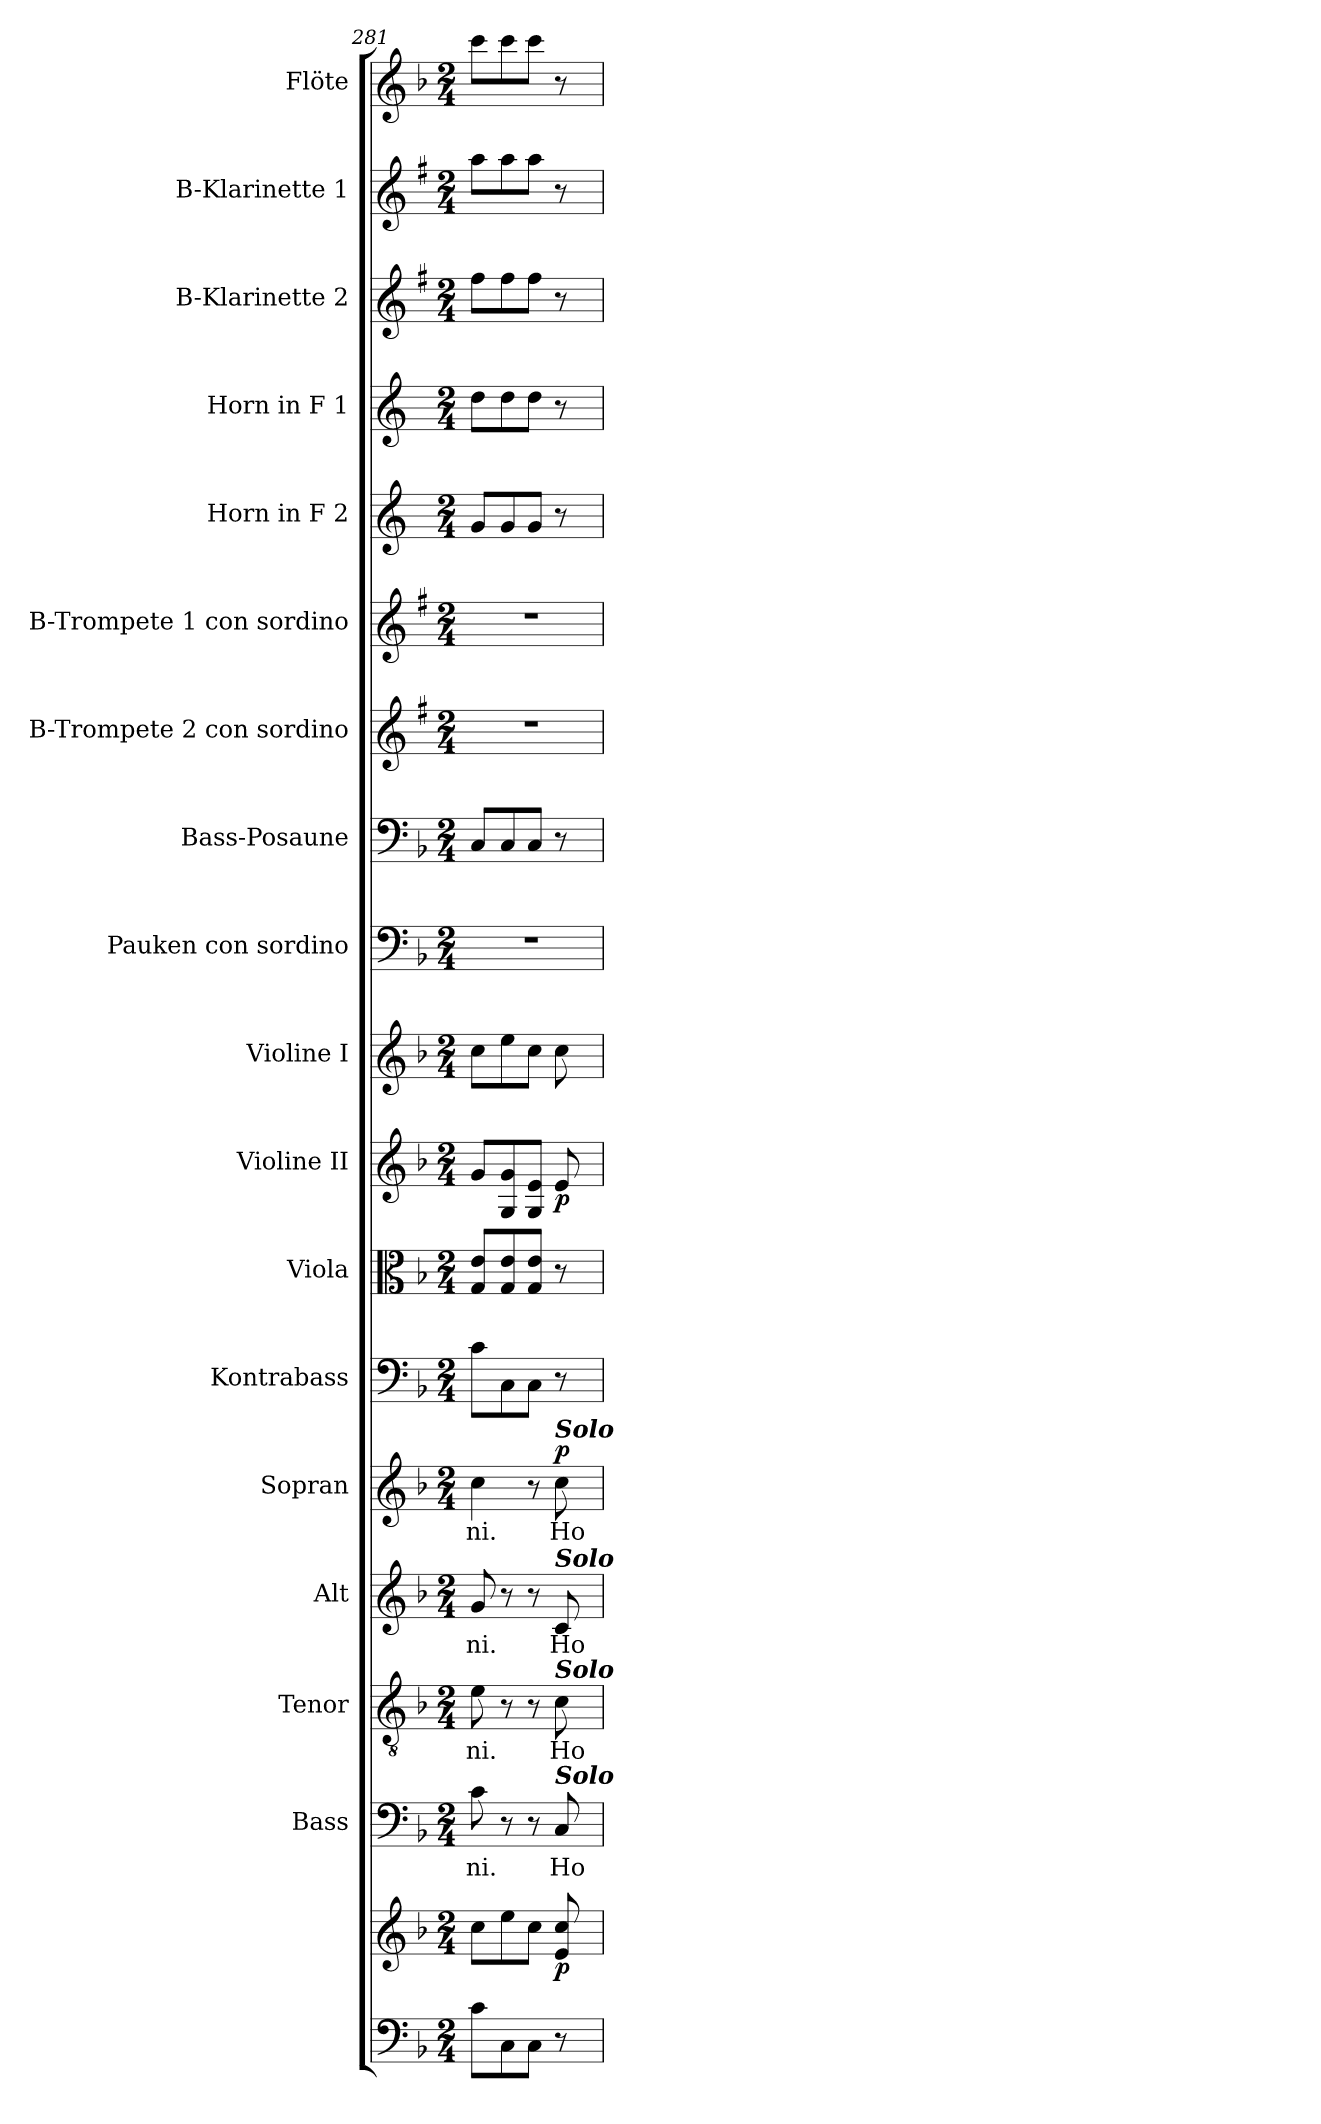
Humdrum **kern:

**kern	**kern	**dynam	**kern	**text	**kern	**text	**kern	**text	**kern	**text	**dynam	**kern	**kern	**kern	**dynam	**kern	**kern	**kern	**kern	**kern	**kern	**kern	**kern	**kern	**kern
*part18	*part18	*part18	*part17	*part17	*part16	*part16	*part15	*part15	*part14	*part14	*part14	*part13	*part12	*part11	*part11	*part10	*part9	*part8	*part7	*part6	*part5	*part4	*part3	*part2	*part1
*staff19	*staff18	*staff18/19	*staff17	*staff17	*staff16	*staff16	*staff15	*staff15	*staff14	*staff14	*staff14	*staff13	*staff12	*staff11	*staff11	*staff10	*staff9	*staff8	*staff7	*staff6	*staff5	*staff4	*staff3	*staff2	*staff1
*	*	*	*I"Bass	*	*I"Tenor	*	*I"Alt	*	*I"Sopran	*	*	*I"Kontrabass	*I"Viola	*I"Violine II	*	*I"Violine I	*I"Pauken con sordino	*I"Bass-Posaune	*I"B-Trompete 2 con sordino	*I"B-Trompete 1 con sordino	*I"Horn in F 2	*I"Horn in F 1	*I"B-Klarinette 2	*I"B-Klarinette 1	*I"Flöte
*	*	*	*I'B.	*	*I'T.	*	*I'A.	*	*I'S.	*	*	*I'Kb.	*I'Vla.	*I'Vl. II	*	*I'Vl. I	*I'Pk.	*I'B. Pos.	*I'B Trp. 2	*I'B Trp. 1	*	*	*I'B Kl. 2	*I'B Kl. 1	*I'Fl.
*clefF4	*clefG2	*	*clefF4	*	*clefGv2	*	*clefG2	*	*clefG2	*	*	*clefF4	*clefC3	*clefG2	*	*clefG2	*clefF4	*clefF4	*clefG2	*clefG2	*clefG2	*clefG2	*clefG2	*clefG2	*clefG2
*	*	*	*	*	*	*	*	*	*	*	*	*ITrd7c12	*	*	*	*	*	*	*ITrd1c2	*ITrd1c2	*ITrd4c7	*ITrd4c7	*ITrd1c2	*ITrd1c2	*
*k[b-]	*k[b-]	*	*k[b-]	*	*k[b-]	*	*k[b-]	*	*k[b-]	*	*	*k[b-]	*k[b-]	*k[b-]	*	*k[b-]	*k[b-]	*k[b-]	*k[b-]	*k[b-]	*k[b-]	*k[b-]	*k[b-]	*k[b-]	*k[b-]
*F:	*F:	*	*F:	*	*F:	*	*F:	*	*F:	*	*	*F:	*F:	*F:	*	*F:	*F:	*F:	*F:	*F:	*F:	*F:	*F:	*F:	*F:
*M2/4	*M2/4	*	*M2/4	*	*M2/4	*	*M2/4	*	*M2/4	*	*	*M2/4	*M2/4	*M2/4	*	*M2/4	*M2/4	*M2/4	*M2/4	*M2/4	*M2/4	*M2/4	*M2/4	*M2/4	*M2/4
=281	=281	=281	=281	=281	=281	=281	=281	=281	=281	=281	=281	=281	=281	=281	=281	=281	=281	=281	=281	=281	=281	=281	=281	=281	=281
!	!	!	!	!LO:LY:b	!	!LO:LY:b	!	!LO:LY:b	!	!LO:LY:b	!	!	!	!	!	!	!	!	!	!	!	!	!	!	!
8c\L	8cc\L	.	8c\	-ni.	8e\	-ni.	8g/	-ni.	4cc\	-ni.	.	8C\L	8G/ 8e/L	8g/L	.	8cc\L	2r	8C/L	2r	2r	8c/L	8g\L	8ee\L	8gg\L	8ccc\L
8C\	8ee\	.	8r	.	8r	.	8r	.	.	.	.	8CC\	8G/ 8e/	8G/ 8g/	.	8ee\	.	8C/	.	.	8c/	8g\	8ee\	8gg\	8ccc\
8C\J	8cc\J	.	8r	.	8r	.	8r	.	8r	.	.	8CC\J	8G/ 8e/J	8G/ 8e/J	.	8cc\J	.	8C/J	.	.	8c/J	8g\J	8ee\J	8gg\J	8ccc\J
!	!	!	!	!	!	!	!	!	!LO:TX:a:Bi:t=Solo	!	!	!	!	!	!	!	!	!	!	!	!	!	!	!	!
!	!	!	!	!	!	!	!LO:TX:a:Bi:t=Solo	!	!	!	!	!	!	!	!	!	!	!	!	!	!	!	!	!	!
!	!	!	!	!	!LO:TX:a:Bi:t=Solo	!	!	!	!	!	!	!	!	!	!	!	!	!	!	!	!	!	!	!	!
!	!	!	!LO:TX:a:Bi:t=Solo	!	!	!	!	!	!	!	!	!	!	!	!	!	!	!	!	!	!	!	!	!	!
!	!	!LO:DY:b	!	!LO:LY:b	!	!LO:LY:b	!	!LO:LY:b	!	!LO:LY:b	!LO:DY:a	!	!	!	!LO:DY:b	!	!	!	!	!	!	!	!	!	!
8r	8e/ 8cc/	p	8C/	Ho-	8c\	Ho-	8c/	Ho-	8cc\	Ho-	p	8r	8r	8e/	p	8cc\	.	8r	.	.	8r	8r	8r	8r	8r
=	=	=	=	=	=	=	=	=	=	=	=	=	=	=	=	=	=	=	=	=	=	=	=	=	=
*-	*-	*-	*-	*-	*-	*-	*-	*-	*-	*-	*-	*-	*-	*-	*-	*-	*-	*-	*-	*-	*-	*-	*-	*-	*-
